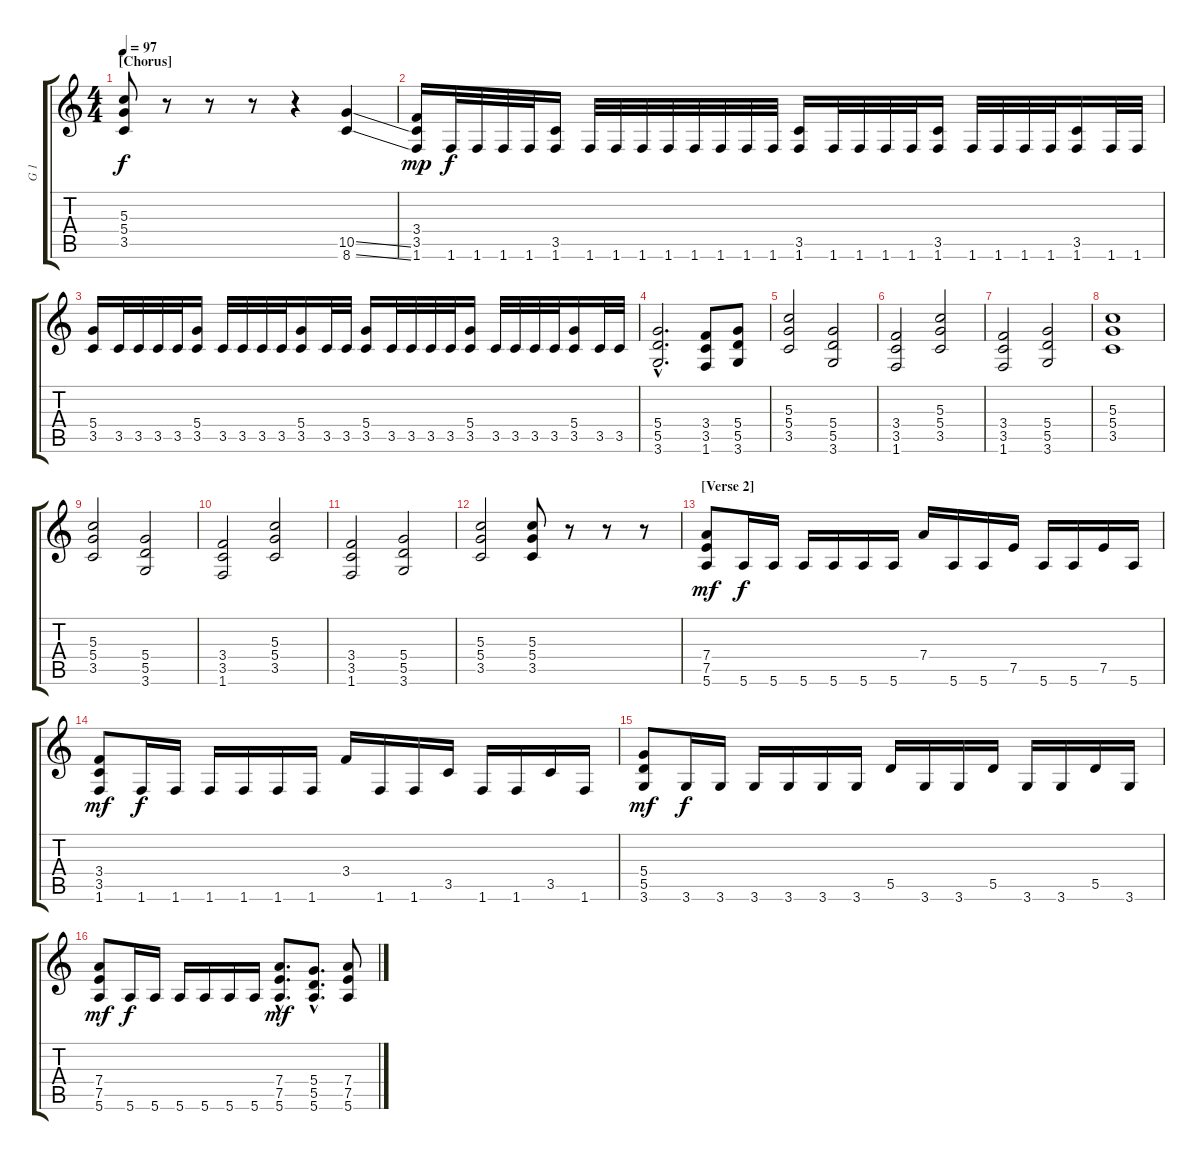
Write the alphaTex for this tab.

\track ("G 1" "G 1") {instrument distortionguitar}
\staff {score tabs}
\tuning (E4 B3 G3 D3 A2 E2) {hide}
\ts (4 4)
\section ("" "[Chorus]")
\tempo 97
\clef g2
\ks c
(5.3 5.4 3.5).8{dy f} r.8 r.8 r.8 r.4 (10.5{ss} 8.6{ss}).4{balance 4} |
(3.4 3.5 1.6).16{dy mp balance 8} 1.6.32{dy f} 1.6.32 1.6.32 1.6.32 (3.5 1.6).16 1.6.32 1.6.32 1.6.32 1.6.32 1.6.32 1.6.32 1.6.32 1.6.32 (3.5 1.6).16 1.6.32 1.6.32 1.6.32 1.6.32 (3.5 1.6).16 1.6.32 1.6.32 1.6.32 1.6.32 (3.5 1.6).16 1.6.32 1.6.32 |
(5.4 3.5).16 3.5.32 3.5.32 3.5.32 3.5.32 (5.4 3.5).16 3.5.32 3.5.32 3.5.32 3.5.32 (5.4 3.5).16 3.5.32 3.5.32 (5.4 3.5).16 3.5.32 3.5.32 3.5.32 3.5.32 (5.4 3.5).16 3.5.32 3.5.32 3.5.32 3.5.32 (5.4 3.5).16 3.5.32 3.5.32 |
(5.4{hac} 5.5{hac} 3.6{hac}).2{d} (3.4 3.5 1.6).8 (5.4 5.5 3.6).8 |
(5.3 5.4 3.5).2 (5.4 5.5 3.6).2 |
(3.4 3.5 1.6).2 (5.3 5.4 3.5).2 |
(3.4 3.5 1.6).2 (5.4 5.5 3.6).2 |
(5.3 5.4 3.5).1 |
\section ("" "")
(5.3 5.4 3.5).2 (5.4 5.5 3.6).2 |
(3.4 3.5 1.6).2 (5.3 5.4 3.5).2 |
(3.4 3.5 1.6).2 (5.4 5.5 3.6).2 |
(5.3 5.4 3.5).2 (5.3 5.4 3.5).8 r.8 r.8 r.8 |
\section ("" "[Verse 2]")
(7.4 7.5 5.6).8{dy mf balance 4} 5.6.16{dy f} 5.6.16 5.6.16 5.6.16 5.6.16 5.6.16 7.4.16 5.6.16 5.6.16 7.5.16 5.6.16 5.6.16 7.5.16 5.6.16 |
(3.4 3.5 1.6).8{dy mf} 1.6.16{dy f} 1.6.16 1.6.16 1.6.16 1.6.16 1.6.16 3.4.16 1.6.16 1.6.16 3.5.16 1.6.16 1.6.16 3.5.16 1.6.16 |
(5.4 5.5 3.6).8{dy mf} 3.6.16{dy f} 3.6.16 3.6.16 3.6.16 3.6.16 3.6.16 5.5.16 3.6.16 3.6.16 5.5.16 3.6.16 3.6.16 5.5.16 3.6.16 |
(7.4 7.5 5.6).8{dy mf} 5.6.16{dy f} 5.6.16 5.6.16 5.6.16 5.6.16 5.6.16 (7.4{hac} 7.5{hac} 5.6{hac}).8{d dy mf} (5.4{hac} 5.5{hac} 5.6{hac}).8{d} (7.4 7.5 5.6).8
